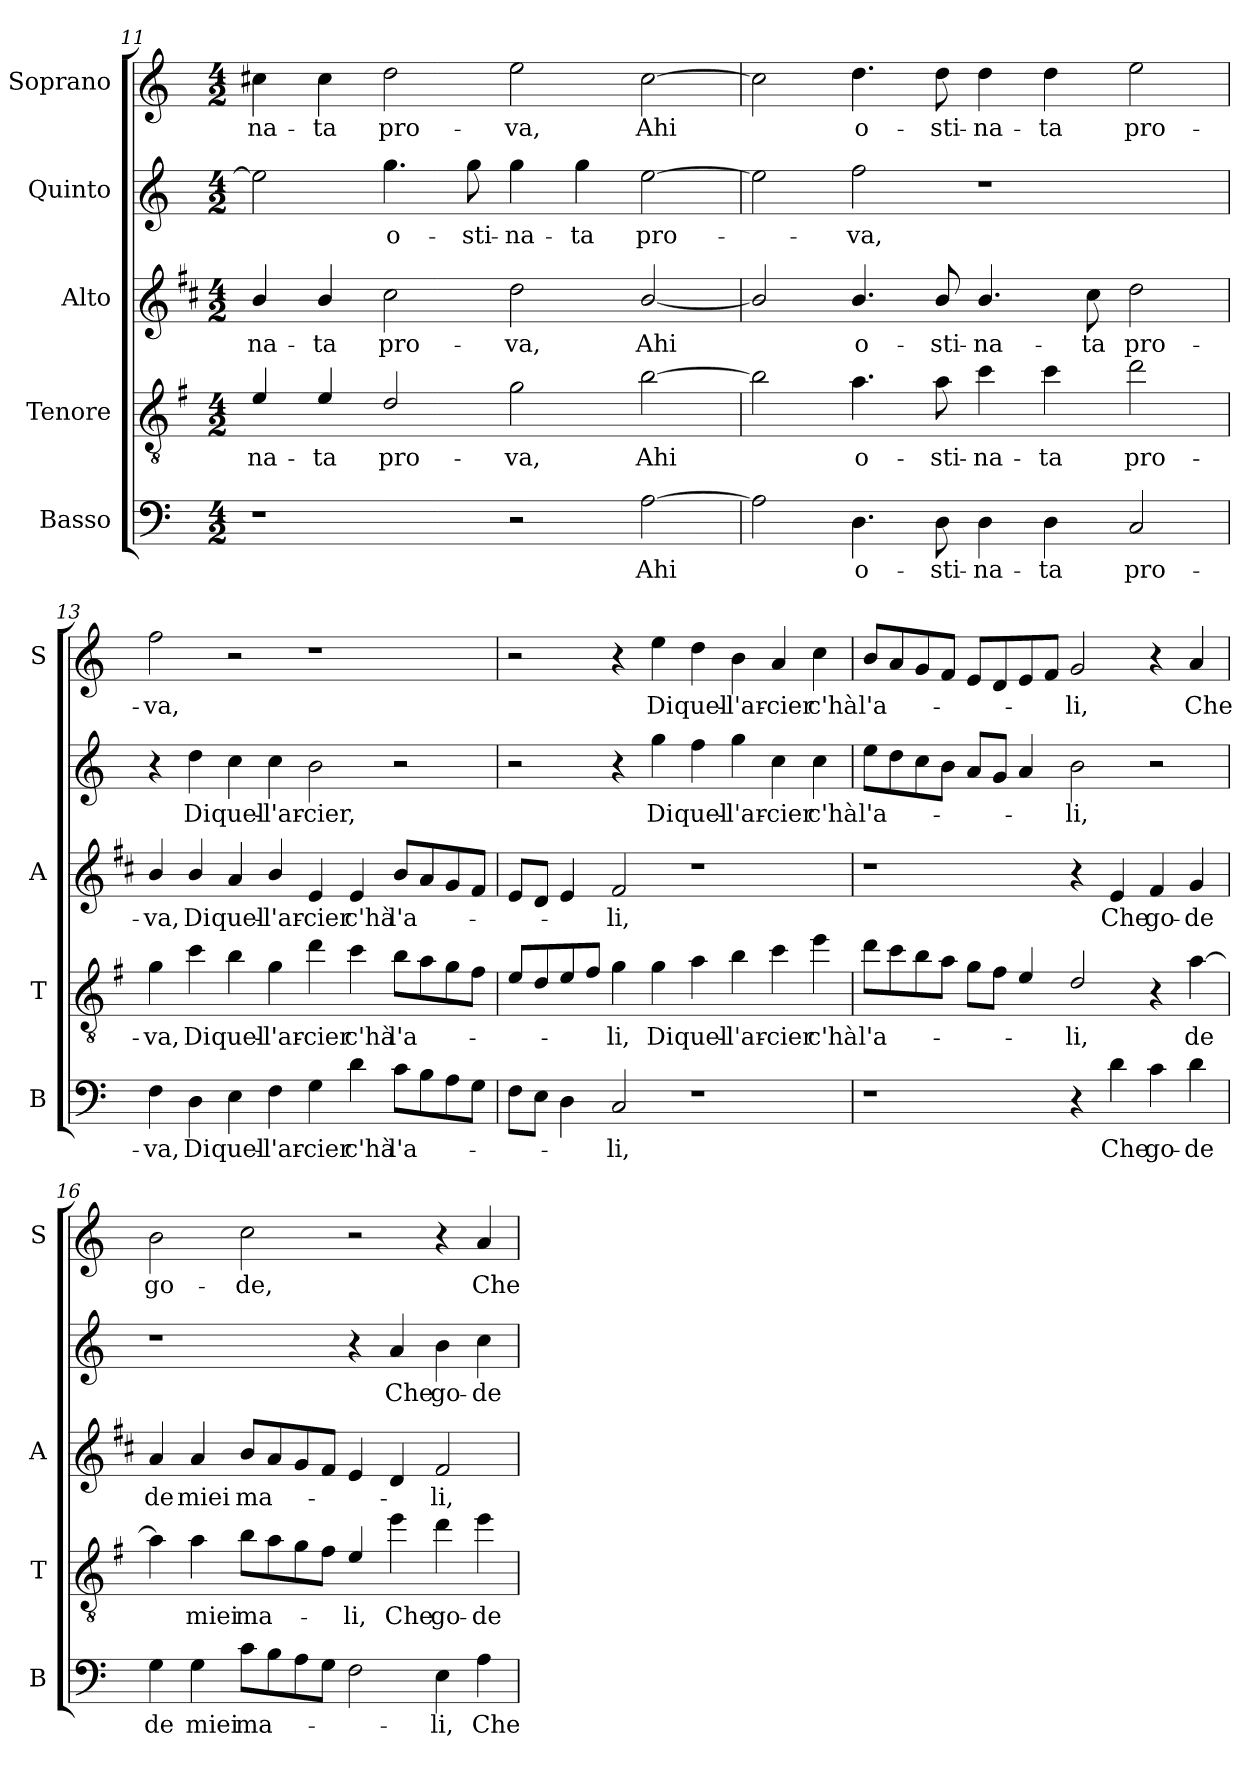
**kern	**text	**kern	**text	**kern	**text	**kern	**text	**kern	**text
*part5	*part5	*part4	*part4	*part3	*part3	*part2	*part2	*part1	*part1
*staff5	*staff5	*staff4	*staff4	*staff3	*staff3	*staff2	*staff2	*staff1	*staff1
*I"Basso	*	*I"Tenore	*	*I"Alto	*	*I"Quinto	*	*I"Soprano	*
*I'B	*	*I'T	*	*I'A	*	*	*	*I'S	*
*clefF4	*	*clefGv2	*	*clefG2	*	*clefG2	*	*clefG2	*
*	*	*ITrd4c7	*	*ITrd1c2	*	*	*	*	*
*k[]	*	*k[]	*	*k[]	*	*k[]	*	*k[]	*
*C:	*	*C:	*	*C:	*	*C:	*	*C:	*
*M4/2	*	*M4/2	*	*M4/2	*	*M4/2	*	*M4/2	*
=11	=11	=11	=11	=11	=11	=11	=11	=11	=11
!	!	!	!LO:LY:b	!	!LO:LY:b	!	!	!	!LO:LY:b
1r	.	4A/	-na-	4a/	-na-	2ee\]	.	4cc#X\	-na-
!	!	!	!LO:LY:b	!	!LO:LY:b	!	!	!	!LO:LY:b
.	.	4A/	-ta	4a/	-ta	.	.	4cc#\	-ta
!	!	!	!LO:LY:b	!	!LO:LY:b	!	!LO:LY:b	!	!LO:LY:b
.	.	2G/	pro-	2b\	pro-	4.gg\	o-	2dd\	pro-
!	!	!	!	!	!	!	!LO:LY:b	!	!
.	.	.	.	.	.	8gg\	-sti-	.	.
!	!	!	!LO:LY:b	!	!LO:LY:b	!	!LO:LY:b	!	!LO:LY:b
2r	.	2c\	-va,	2cc\	-va,	4gg\	-na-	2ee\	-va,
!	!	!	!	!	!	!	!LO:LY:b	!	!
.	.	.	.	.	.	4gg\	-ta	.	.
!	!LO:LY:b	!	!LO:LY:b	!	!LO:LY:b	!	!LO:LY:b	!	!LO:LY:b
[2A\	Ahi	[2e\	Ahi	[2a/	Ahi	[2ee\	pro-	[2cc#\	Ahi
!!LO:PB:g=z
=12	=12	=12	=12	=12	=12	=12	=12	=12	=12
2A\]	.	2e\]	.	2a/]	.	2ee\]	.	2cc#\]	.
!	!LO:LY:b	!	!LO:LY:b	!	!LO:LY:b	!	!LO:LY:b	!	!LO:LY:b
4.D\	o-	4.d\	o-	4.a/	o-	2ff\	-va,	4.dd\	o-
!	!LO:LY:b	!	!LO:LY:b	!	!LO:LY:b	!	!	!	!LO:LY:b
8D\	-sti-	8d\	-sti-	8a/	-sti-	.	.	8dd\	-sti-
!	!LO:LY:b	!	!LO:LY:b	!	!LO:LY:b	!	!	!	!LO:LY:b
4D\	-na-	4f\	-na-	4.a/	-na-	1r	.	4dd\	-na-
!	!LO:LY:b	!	!LO:LY:b	!	!	!	!	!	!LO:LY:b
4D\	-ta	4f\	-ta	.	.	.	.	4dd\	-ta
!	!	!	!	!	!LO:LY:b	!	!	!	!
.	.	.	.	8b\	-ta	.	.	.	.
!	!LO:LY:b	!	!LO:LY:b	!	!LO:LY:b	!	!	!	!LO:LY:b
2C/	pro-	2g\	pro-	2cc\	pro-	.	.	2ee\	pro-
=13	=13	=13	=13	=13	=13	=13	=13	=13	=13
!	!LO:LY:b	!	!LO:LY:b	!	!LO:LY:b	!	!	!	!LO:LY:b
4F\	-va,	4c\	-va,	4a/	-va,	4r	.	2ff\	-va,
!	!LO:LY:b	!	!LO:LY:b	!	!LO:LY:b	!	!LO:LY:b	!	!
4D\	Di	4f\	Di	4a/	Di	4dd\	Di	.	.
!	!LO:LY:b	!	!LO:LY:b	!	!LO:LY:b	!	!LO:LY:b	!	!
4E\	quel-	4e\	quel-	4g/	quel-	4cc\	quel-	2r	.
!	!LO:LY:b	!	!LO:LY:b	!	!LO:LY:b	!	!LO:LY:b	!	!
4F\	-l'ar-	4c\	-l'ar-	4a/	-l'ar-	4cc\	-l'ar-	.	.
!	!LO:LY:b	!	!LO:LY:b	!	!LO:LY:b	!	!LO:LY:b	!	!
4G\	-cier	4g\	-cier	4d/	-cier	2b\	-cier,	1r	.
!	!LO:LY:b	!	!LO:LY:b	!	!LO:LY:b	!	!	!	!
4d\	c'hà	4f\	c'hà	4d/	c'hà	.	.	.	.
!	!LO:LY:b	!	!LO:LY:b	!	!LO:LY:b	!	!	!	!
8c\L	l'a-	8e\L	l'a-	8a/L	l'a-	2r	.	.	.
8B\	.	8d\	.	8g/	.	.	.	.	.
8A\	.	8c\	.	8f/	.	.	.	.	.
8G\J	.	8B\J	.	8e/J	.	.	.	.	.
=14	=14	=14	=14	=14	=14	=14	=14	=14	=14
8F\L	.	8A/L	.	8d/L	.	2r	.	2r	.
8E\J	.	8G/	.	8c/J	.	.	.	.	.
4D\	.	8A/	.	4d/	.	.	.	.	.
.	.	8B/J	.	.	.	.	.	.	.
!	!LO:LY:b	!	!LO:LY:b	!	!LO:LY:b	!	!	!	!
2C/	-li,	4c\	-li,	2e/	-li,	4r	.	4r	.
!	!	!	!LO:LY:b	!	!	!	!LO:LY:b	!	!LO:LY:b
.	.	4c\	Di	.	.	4gg\	Di	4ee\	Di
!	!	!	!LO:LY:b	!	!	!	!LO:LY:b	!	!LO:LY:b
1r	.	4d\	quel-	1r	.	4ff\	quel-	4dd\	quel-
!	!	!	!LO:LY:b	!	!	!	!LO:LY:b	!	!LO:LY:b
.	.	4e\	-l'ar-	.	.	4gg\	-l'ar-	4b\	-l'ar-
!	!	!	!LO:LY:b	!	!	!	!LO:LY:b	!	!LO:LY:b
.	.	4f\	-cier	.	.	4cc\	-cier	4a/	-cier
!	!	!	!LO:LY:b	!	!	!	!LO:LY:b	!	!LO:LY:b
.	.	4a\	c'hà	.	.	4cc\	c'hà	4cc\	c'hà
!!LO:LB:g=z
=15	=15	=15	=15	=15	=15	=15	=15	=15	=15
!	!	!	!LO:LY:b	!	!	!	!LO:LY:b	!	!LO:LY:b
1r	.	8g\L	l'a-	1r	.	8ee\L	l'a-	8b/L	l'a-
.	.	8f\	.	.	.	8dd\	.	8a/	.
.	.	8e\	.	.	.	8cc\	.	8g/	.
.	.	8d\J	.	.	.	8b\J	.	8f/J	.
.	.	8c\L	.	.	.	8a/L	.	8e/L	.
.	.	8B\J	.	.	.	8g/J	.	8d/	.
.	.	4A/	.	.	.	4a/	.	8e/	.
.	.	.	.	.	.	.	.	8f/J	.
!	!	!	!LO:LY:b	!	!	!	!LO:LY:b	!	!LO:LY:b
4r	.	2G/	-li,	4r	.	2b\	-li,	2g/	-li,
!	!LO:LY:b	!	!	!	!LO:LY:b	!	!	!	!
4d\	Che	.	.	4d/	Che	.	.	.	.
!	!LO:LY:b	!	!	!	!LO:LY:b	!	!	!	!
4c\	go-	4r	.	4e/	go-	2r	.	4r	.
!	!LO:LY:b	!	!LO:LY:b	!	!LO:LY:b	!	!	!	!LO:LY:b
4d\	-de	[4d\	de	4f/	-de	.	.	4a/	Che
=16	=16	=16	=16	=16	=16	=16	=16	=16	=16
!	!LO:LY:b	!	!	!	!LO:LY:b	!	!	!	!LO:LY:b
4G\	de	4d\]	.	4g/	de	1r	.	2b\	go-
!	!LO:LY:b	!	!LO:LY:b	!	!LO:LY:b	!	!	!	!
4G\	miei	4d\	miei	4g/	miei	.	.	.	.
!	!LO:LY:b	!	!LO:LY:b	!	!LO:LY:b	!	!	!	!LO:LY:b
8c\L	ma-	8e\L	ma-	8a/L	ma-	.	.	2cc\	-de,
8B\	.	8d\	.	8g/	.	.	.	.	.
8A\	.	8c\	.	8f/	.	.	.	.	.
8G\J	.	8B\J	.	8e/J	.	.	.	.	.
!	!	!	!LO:LY:b	!	!	!	!	!	!
2F\	.	4A/	-li,	4d/	.	4r	.	2r	.
!	!	!	!LO:LY:b	!	!	!	!LO:LY:b	!	!
.	.	4a\	Che	4c/	.	4a/	Che	.	.
!	!LO:LY:b	!	!LO:LY:b	!	!LO:LY:b	!	!LO:LY:b	!	!
4E\	-li,	4g\	go-	2e/	-li,	4b\	go-	4r	.
!	!LO:LY:b	!	!LO:LY:b	!	!	!	!LO:LY:b	!	!LO:LY:b
4A\	Che	4a\	-de	.	.	4cc\	-de	4a/	Che
=	=	=	=	=	=	=	=	=	=
*-	*-	*-	*-	*-	*-	*-	*-	*-	*-
